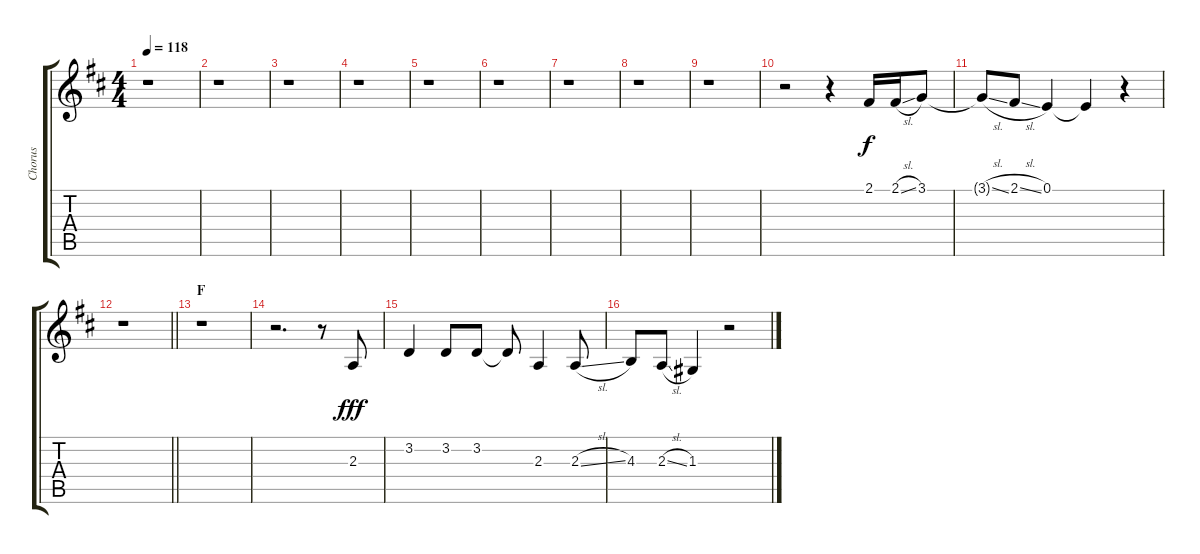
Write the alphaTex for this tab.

\track ("Chorus" "Chorus") {instrument voiceoohs}
\staff {score tabs}
\tuning (E4 B3 G3 D3 A2 E2) {hide}
\ts (4 4)
\tempo 118
\clef g2
\ks d
r.1{dy fff} |
r.1 |
r.1 |
r.1 |
r.1 |
r.1 |
r.1 |
r.1 |
r.1 |
r.2 r.4 2.1.16{dy f} 2.1{sl}.16 3.1.8 |
3.1{sl t}.8 2.1{sl}.8 0.1.4 0.1{t}.4 r.4 |
\barLineRight lightlight
r.1 |
\section ("" "F")
r.1 |
r.2{d} r.8 2.3.8{dy fff} |
3.2.4 3.2.8 3.2.8 3.2{t}.8 2.3.4 2.3{sl}.8 |
4.3.8 2.3{sl}.8 1.3.4 r.2
